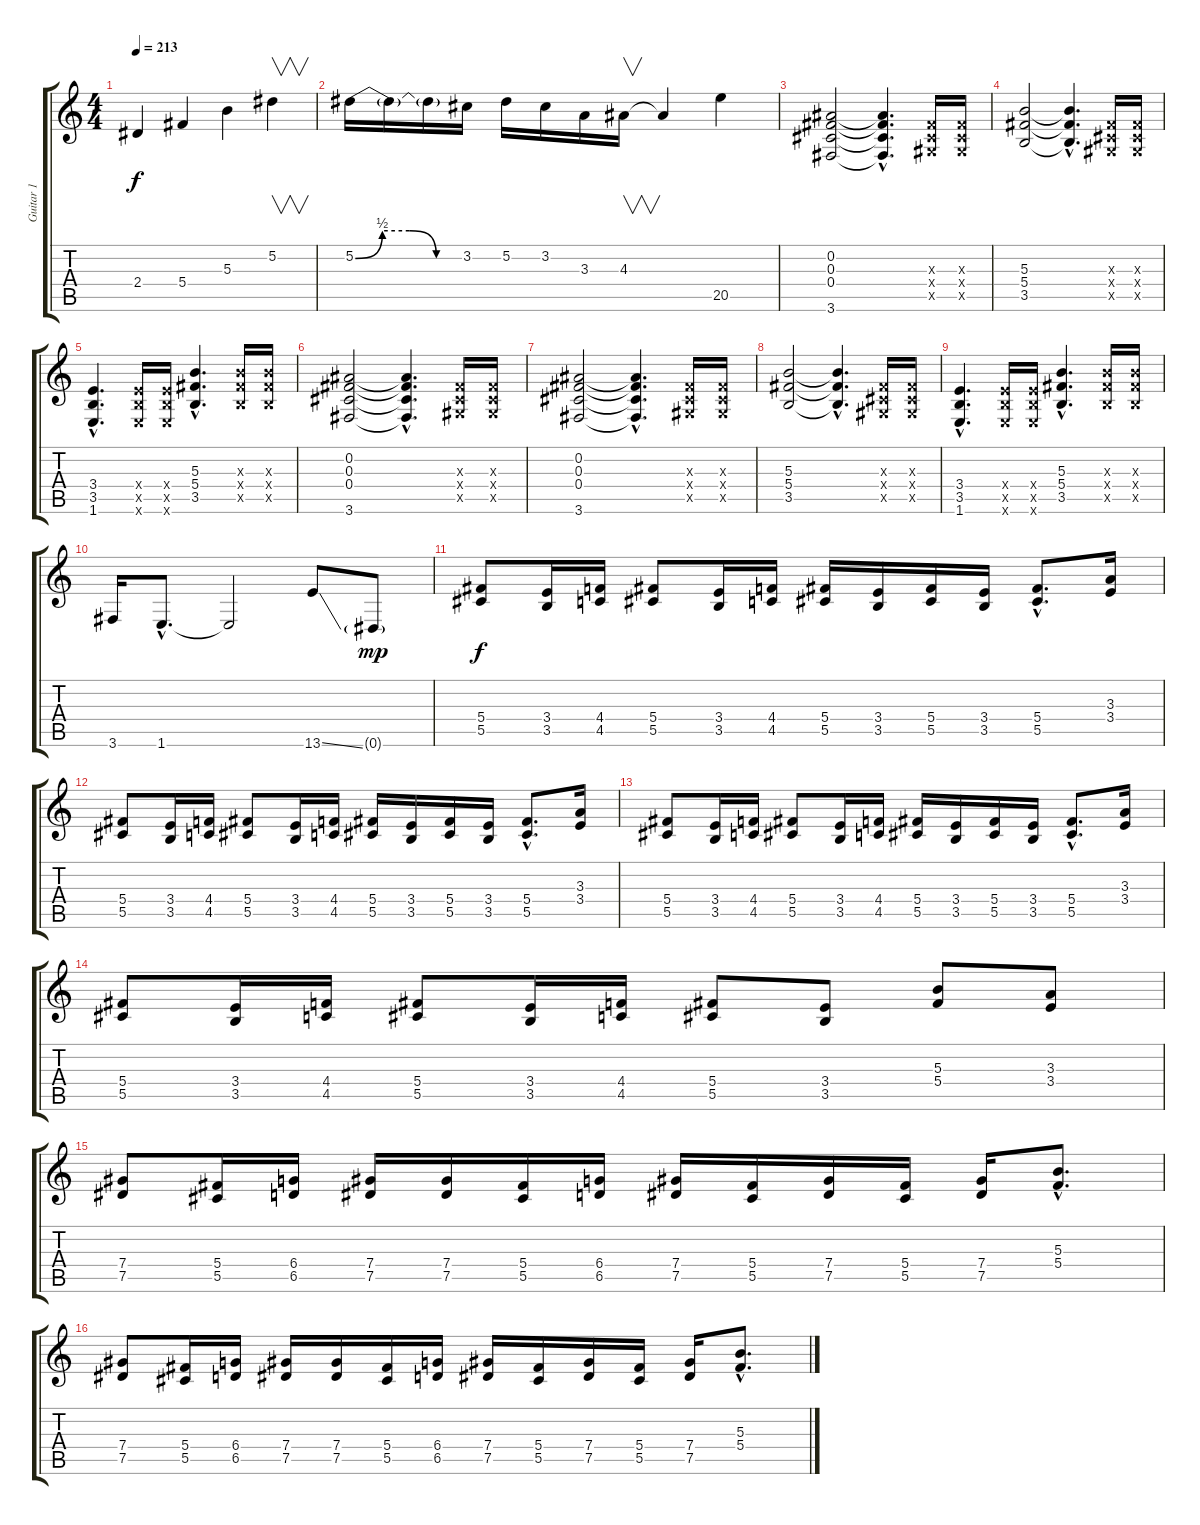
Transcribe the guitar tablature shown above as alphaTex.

\track ("Guitar 1" "Guitar 1") {instrument distortionguitar}
\staff {score tabs}
\tuning (Eb4 Bb3 Gb3 Db3 Ab2 Eb2) {hide}
\ts (4 4)
\tempo 213
\clef g2
\ks c
2.4.4{dy f} 5.4.4 5.3.4 5.2.4{v} |
5.2{be (custom 0 0 15 2 30 2 45 0 60 0)}.16 5.2{t}.16 5.2{t}.16 3.2.16 5.2.16 3.2.16 3.3.16 4.3.16{v} 4.3{t}.4 20.5.4 |
(0.2 0.3 0.4 3.6).2 (0.2{hac t} 0.3{hac t} 0.4{hac t} 3.6{hac t}).4{d} (0.3{x} 0.4{x} 0.5{x}).16 (0.3{x} 0.4{x} 0.5{x}).16 |
(5.3 5.4 3.5).2 (5.3{hac t} 5.4{hac t} 3.5{hac t}).4{d} (0.3{x} 0.4{x} 0.5{x}).16 (0.3{x} 0.4{x} 0.5{x}).16 |
(3.4{hac} 3.5{hac} 1.6{hac}).4{d} (3.4{x} 3.5{x} 1.6{x}).16 (3.4{x} 3.5{x} 1.6{x}).16 (5.3{hac} 5.4{hac} 3.5{hac}).4{d} (5.3{x} 5.4{x} 3.5{x}).16 (5.3{x} 5.4{x} 3.5{x}).16 |
(0.2 0.3 0.4 3.6).2 (0.2{hac t} 0.3{hac t} 0.4{hac t} 3.6{hac t}).4{d} (0.3{x} 0.4{x} 0.5{x}).16 (0.3{x} 0.4{x} 0.5{x}).16 |
(0.2 0.3 0.4 3.6).2 (0.2{hac t} 0.3{hac t} 0.4{hac t} 3.6{hac t}).4{d} (0.3{x} 0.4{x} 0.5{x}).16 (0.3{x} 0.4{x} 0.5{x}).16 |
(5.3 5.4 3.5).2 (5.3{hac t} 5.4{hac t} 3.5{hac t}).4{d} (0.3{x} 0.4{x} 0.5{x}).16 (0.3{x} 0.4{x} 0.5{x}).16 |
(3.4{hac} 3.5{hac} 1.6{hac}).4{d} (3.4{x} 3.5{x} 1.6{x}).16 (3.4{x} 3.5{x} 1.6{x}).16 (5.3{hac} 5.4{hac} 3.5{hac}).4{d} (5.3{x} 5.4{x} 3.5{x}).16 (5.3{x} 5.4{x} 3.5{x}).16 |
3.6.16 1.6{hac}.8{d} 1.6{t}.2 13.6{ss}.8 0.6{g}.8{dy mp} |
(5.4 5.5).8{dy f} (3.4 3.5).16 (4.4 4.5).16 (5.4 5.5).8 (3.4 3.5).16 (4.4 4.5).16 (5.4 5.5).16 (3.4 3.5).16 (5.4 5.5).16 (3.4 3.5).16 (5.4{hac} 5.5{hac}).8{d} (3.3 3.4).16 |
(5.4 5.5).8 (3.4 3.5).16 (4.4 4.5).16 (5.4 5.5).8 (3.4 3.5).16 (4.4 4.5).16 (5.4 5.5).16 (3.4 3.5).16 (5.4 5.5).16 (3.4 3.5).16 (5.4{hac} 5.5{hac}).8{d} (3.3 3.4).16 |
(5.4 5.5).8 (3.4 3.5).16 (4.4 4.5).16 (5.4 5.5).8 (3.4 3.5).16 (4.4 4.5).16 (5.4 5.5).16 (3.4 3.5).16 (5.4 5.5).16 (3.4 3.5).16 (5.4{hac} 5.5{hac}).8{d} (3.3 3.4).16 |
(5.4 5.5).8 (3.4 3.5).16 (4.4 4.5).16 (5.4 5.5).8 (3.4 3.5).16 (4.4 4.5).16 (5.4 5.5).8 (3.4 3.5).8 (5.3 5.4).8 (3.3 3.4).8 |
(7.4 7.5).8 (5.4 5.5).16 (6.4 6.5).16 (7.4 7.5).16 (7.4 7.5).16 (5.4 5.5).16 (6.4 6.5).16 (7.4 7.5).16 (5.4 5.5).16 (7.4 7.5).16 (5.4 5.5).16 (7.4 7.5).16 (5.3{hac} 5.4{hac}).8{d} |
(7.4 7.5).8 (5.4 5.5).16 (6.4 6.5).16 (7.4 7.5).16 (7.4 7.5).16 (5.4 5.5).16 (6.4 6.5).16 (7.4 7.5).16 (5.4 5.5).16 (7.4 7.5).16 (5.4 5.5).16 (7.4 7.5).16 (5.3{hac} 5.4{hac}).8{d}
